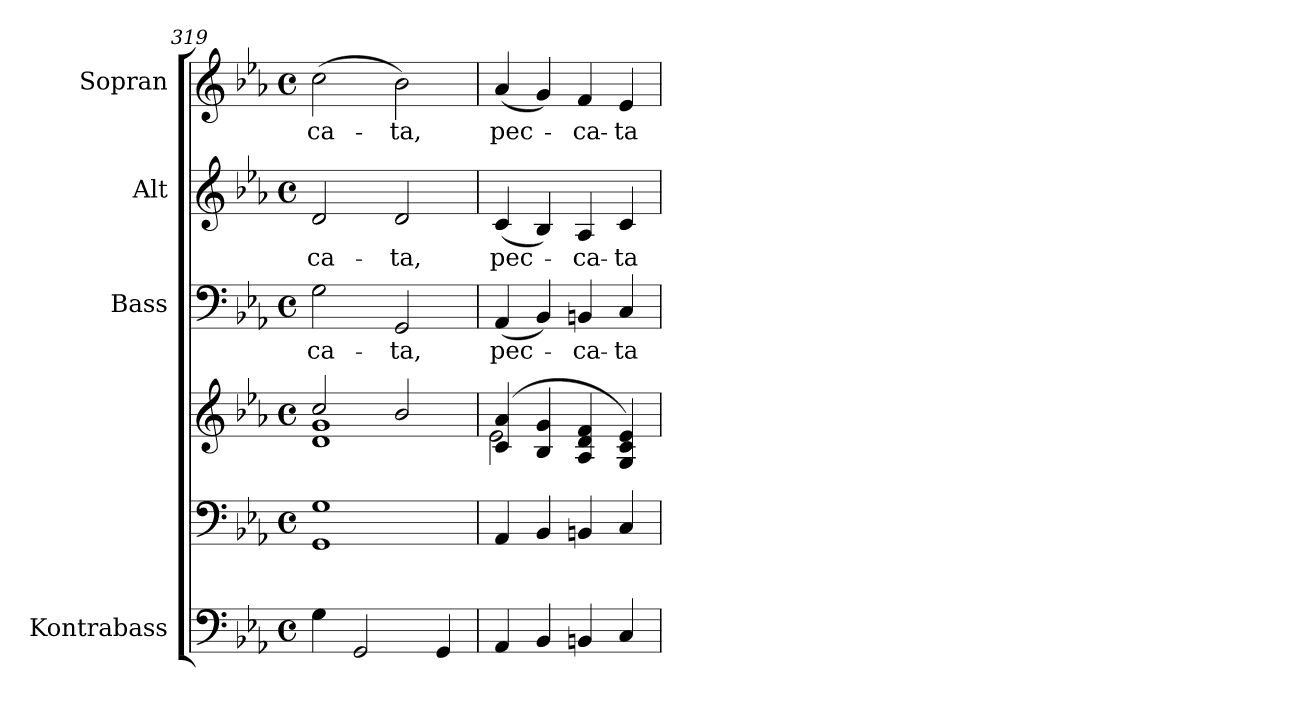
**kern	**kern	**kern	**kern	**text	**kern	**text	**kern	**text
*part5	*part4	*part4	*part3	*part3	*part2	*part2	*part1	*part1
*staff6	*staff5	*staff4	*staff3	*staff3	*staff2	*staff2	*staff1	*staff1
*I"Kontrabass	*	*	*I"Bass	*	*I"Alt	*	*I"Sopran	*
*I'Kb.	*	*	*I'B.	*	*I'A.	*	*I'S.	*
*clefF4	*clefF4	*clefG2	*clefF4	*	*clefG2	*	*clefG2	*
*ITrd7c12	*	*	*	*	*	*	*	*
*k[b-e-a-]	*k[b-e-a-]	*k[b-e-a-]	*k[b-e-a-]	*	*k[b-e-a-]	*	*k[b-e-a-]	*
*E-:	*E-:	*E-:	*E-:	*	*E-:	*	*E-:	*
*M4/4	*M4/4	*M4/4	*M4/4	*	*M4/4	*	*M4/4	*
*met(c)	*met(c)	*met(c)	*met(c)	*	*met(c)	*	*met(c)	*
=319	=319	=319	=319	=319	=319	=319	=319	=319
*	*	*^	*	*	*	*	*	*
!	!	!	!	!	!LO:LY:b	!	!LO:LY:b	!	!LO:LY:b
4GG\	1GG 1G	2cc/	1d 1g	2G\	-ca-	2d/	-ca-	(>2cc\	-ca-
2GGG/	.	.	.	.	.	.	.	.	.
!	!	!	!	!	!LO:LY:b	!	!LO:LY:b	!	!LO:LY:b
.	.	2b-/	.	2GG/	-ta,	2d/	-ta,	2b-\)	-ta,
4GGG/	.	.	.	.	.	.	.	.	.
=320	=320	=320	=320	=320	=320	=320	=320	=320	=320
!	!	!	!	!	!LO:LY:b	!	!LO:LY:b	!	!LO:LY:b
4AAA-/	4AA-/	(4c/ 4a-/	2e-\	(<4AA-/	pec-	(<4c/	pec-	(<4a-/	pec-
4BBB-/	4BB-/	4B-/ 4g/	.	4BB-/)	.	4B-/)	.	4g/)	.
!	!	!	!	!	!LO:LY:b	!	!LO:LY:b	!	!LO:LY:b
4BBBn/	4BBn/	4A-/ 4d/ 4f/	2ryy	4BBn/	-ca-	4A-/	-ca-	4f/	-ca-
!	!	!	!	!	!LO:LY:b	!	!LO:LY:b	!	!LO:LY:b
4CC/	4C/	4G/ 4c/ 4e-/)	.	4C/	-ta	4c/	-ta	4e-/	-ta
*	*	*v	*v	*	*	*	*	*	*
=	=	=	=	=	=	=	=	=
*-	*-	*-	*-	*-	*-	*-	*-	*-
